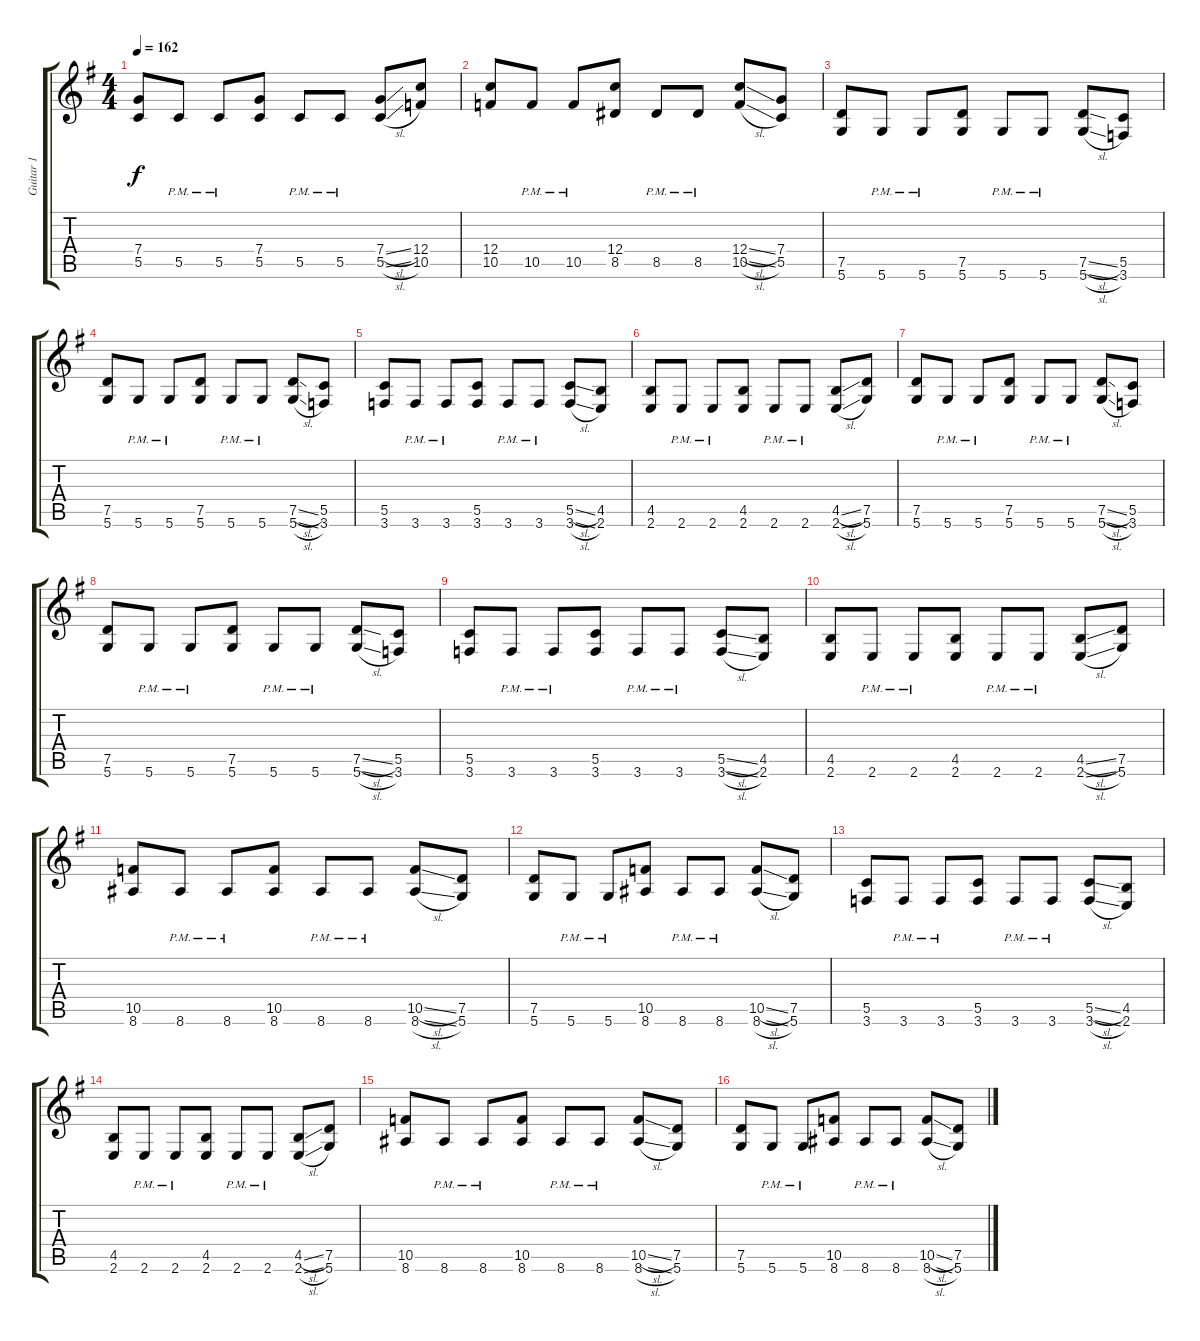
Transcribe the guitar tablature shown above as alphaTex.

\track ("Guitar 1" "Guitar 1") {instrument distortionguitar}
\staff {score tabs}
\tuning (D4 A3 F3 C3 G2 D2) {hide}
\ts (4 4)
\tempo 162
\clef g2
\ks g
(7.4 5.5).8{dy f} 5.5{pm}.8 5.5{pm}.8 (7.4 5.5).8 5.5{pm}.8 5.5{pm}.8 (7.4{sl} 5.5{sl}).8 (12.4 10.5).8 |
(12.4 10.5).8 10.5{pm}.8 10.5{pm}.8 (12.4 8.5).8 8.5{pm}.8 8.5{pm}.8 (12.4{sl} 10.5{sl}).8 (7.4 5.5).8 |
(7.5 5.6).8 5.6{pm}.8 5.6{pm}.8 (7.5 5.6).8 5.6{pm}.8 5.6{pm}.8 (7.5{sl} 5.6{sl}).8 (5.5 3.6).8 |
(7.5 5.6).8 5.6{pm}.8 5.6{pm}.8 (7.5 5.6).8 5.6{pm}.8 5.6{pm}.8 (7.5{sl} 5.6{sl}).8 (5.5 3.6).8 |
(5.5 3.6).8 3.6{pm}.8 3.6{pm}.8 (5.5 3.6).8 3.6{pm}.8 3.6{pm}.8 (5.5{sl} 3.6{sl}).8 (4.5 2.6).8 |
(4.5 2.6).8 2.6{pm}.8 2.6{pm}.8 (4.5 2.6).8 2.6{pm}.8 2.6{pm}.8 (4.5{sl} 2.6{sl}).8 (7.5 5.6).8 |
(7.5 5.6).8 5.6{pm}.8 5.6{pm}.8 (7.5 5.6).8 5.6{pm}.8 5.6{pm}.8 (7.5{sl} 5.6{sl}).8 (5.5 3.6).8 |
(7.5 5.6).8 5.6{pm}.8 5.6{pm}.8 (7.5 5.6).8 5.6{pm}.8 5.6{pm}.8 (7.5{sl} 5.6{sl}).8 (5.5 3.6).8 |
(5.5 3.6).8 3.6{pm}.8 3.6{pm}.8 (5.5 3.6).8 3.6{pm}.8 3.6{pm}.8 (5.5{sl} 3.6{sl}).8 (4.5 2.6).8 |
(4.5 2.6).8 2.6{pm}.8 2.6{pm}.8 (4.5 2.6).8 2.6{pm}.8 2.6{pm}.8 (4.5{sl} 2.6{sl}).8 (7.5 5.6).8 |
(10.5 8.6).8 8.6{pm}.8 8.6{pm}.8 (10.5 8.6).8 8.6{pm}.8 8.6{pm}.8 (10.5{sl} 8.6{sl}).8 (7.5 5.6).8 |
(7.5 5.6).8 5.6{pm}.8 5.6{pm}.8 (10.5 8.6).8 8.6{pm}.8 8.6{pm}.8 (10.5{sl} 8.6{sl}).8 (7.5 5.6).8 |
(5.5 3.6).8 3.6{pm}.8 3.6{pm}.8 (5.5 3.6).8 3.6{pm}.8 3.6{pm}.8 (5.5{sl} 3.6{sl}).8 (4.5 2.6).8 |
(4.5 2.6).8 2.6{pm}.8 2.6{pm}.8 (4.5 2.6).8 2.6{pm}.8 2.6{pm}.8 (4.5{sl} 2.6{sl}).8 (7.5 5.6).8 |
(10.5 8.6).8 8.6{pm}.8 8.6{pm}.8 (10.5 8.6).8 8.6{pm}.8 8.6{pm}.8 (10.5{sl} 8.6{sl}).8 (7.5 5.6).8 |
(7.5 5.6).8 5.6{pm}.8 5.6{pm}.8 (10.5 8.6).8 8.6{pm}.8 8.6{pm}.8 (10.5{sl} 8.6{sl}).8 (7.5 5.6).8
